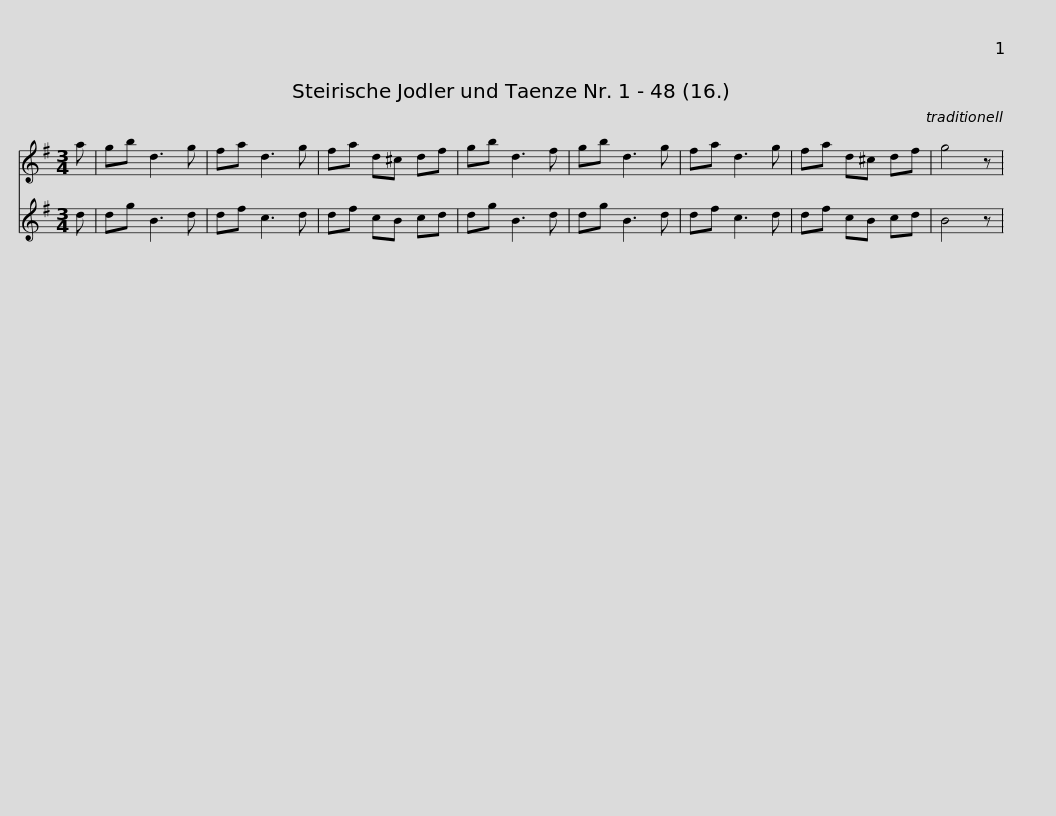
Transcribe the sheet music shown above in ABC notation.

X:1
%%score 1 2
L:1/8
M:3/4
I:linebreak $
K:G
V:1 treble
V:2 treble
V:1
 a | gb d3 g | fa d3 g | fa d^c df | gb d3 f | %5
 gb d3 g | fa d3 g | fa d^c df | g4 z | %9
V:2
 d | dg B3 d | df c3 d | df cB cd | dg B3 d | %5
 dg B3 d | df c3 d | df cB cd | B4 z | %9
